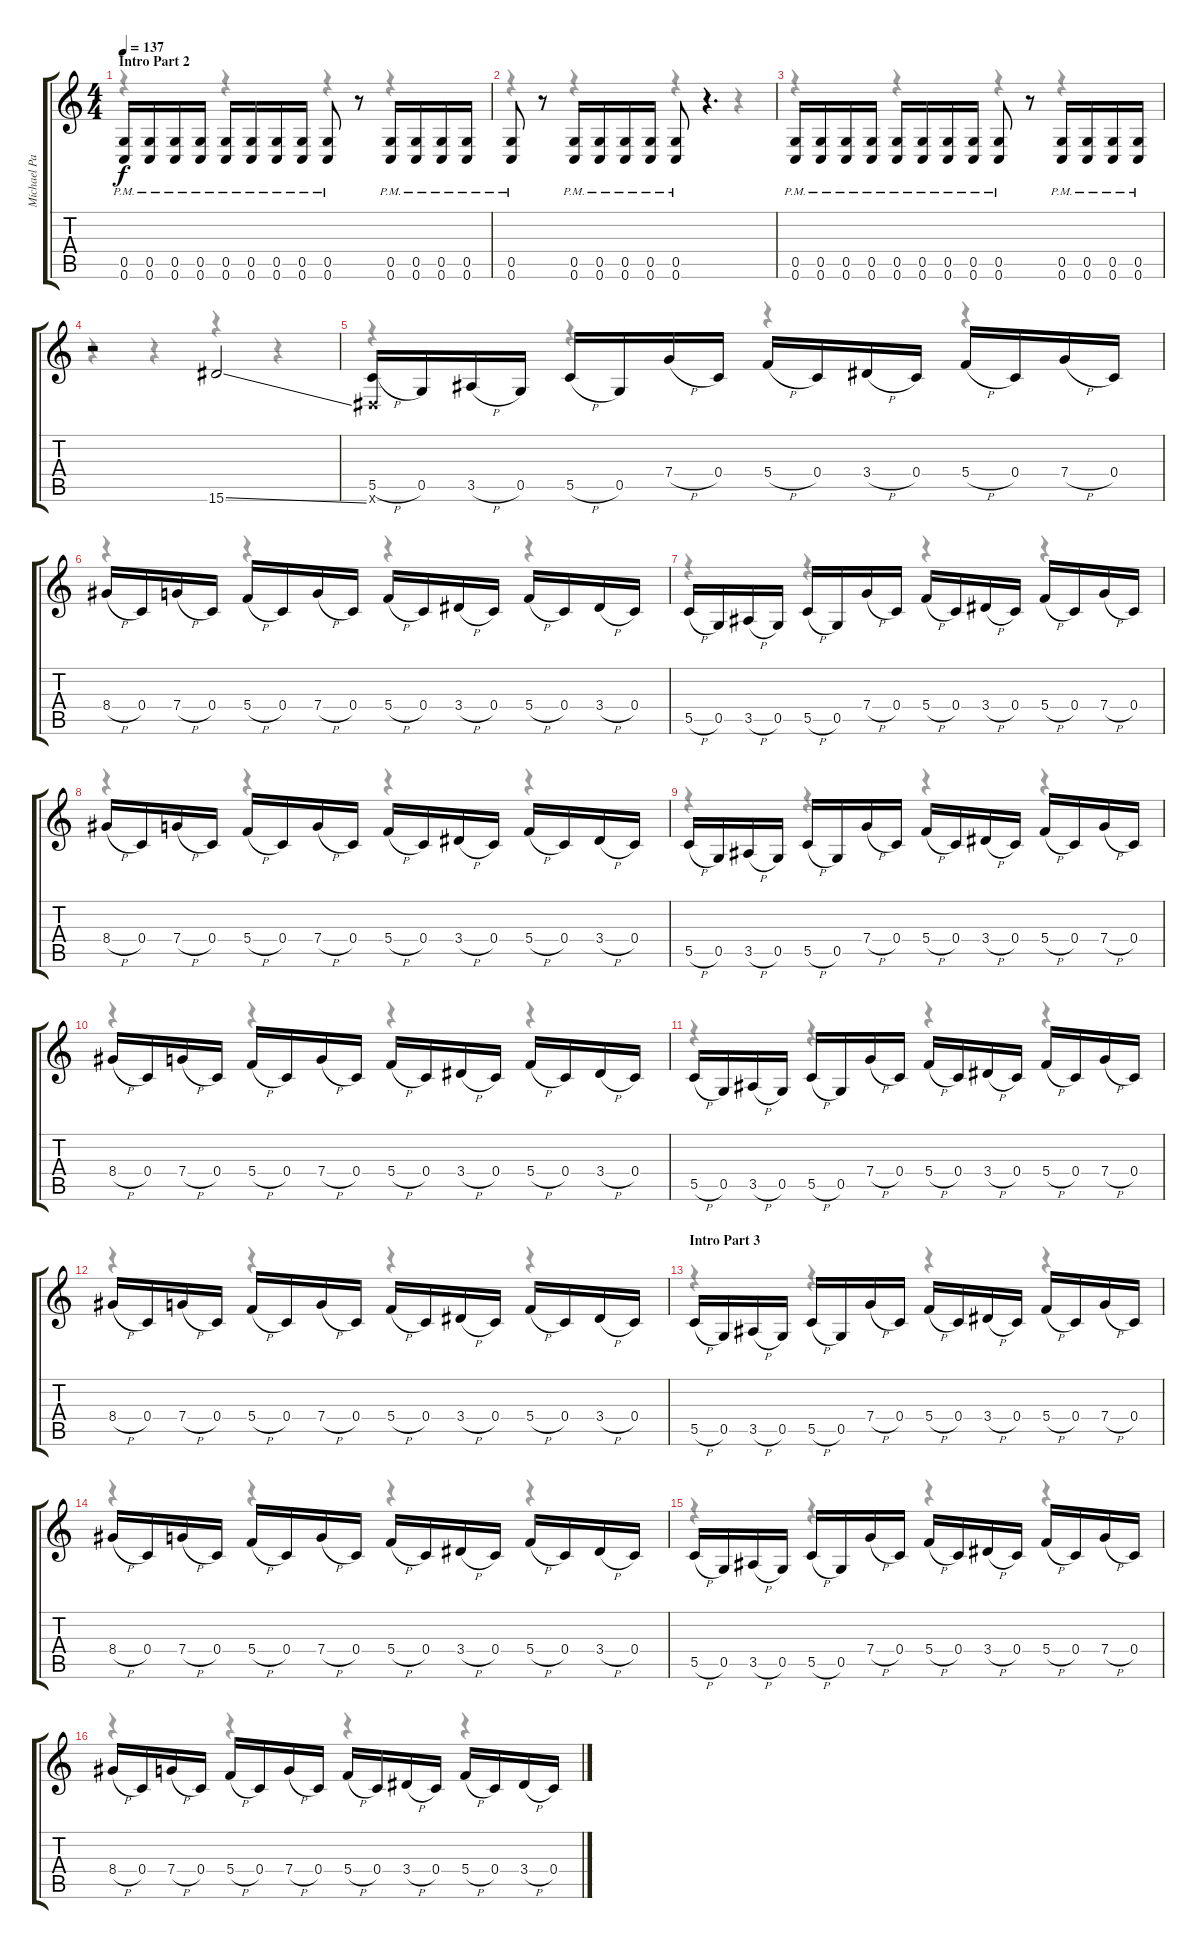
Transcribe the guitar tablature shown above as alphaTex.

\track ("Michael Padge (Rhythm Guitar) " "Michael Pa") {instrument distortionguitar}
\staff {score tabs}
\tuning (D4 A3 F3 C3 G2 C2) {hide}
\voice
\ts (4 4)
\section ("" "Intro Part 2")
\tempo 137
\clef g2
\ks c
(0.5{pm} 0.6{pm}).16{dy f} (0.5{pm} 0.6{pm}).16 (0.5{pm} 0.6{pm}).16 (0.5{pm} 0.6{pm}).16 (0.5{pm} 0.6{pm}).16 (0.5{pm} 0.6{pm}).16 (0.5{pm} 0.6{pm}).16 (0.5{pm} 0.6{pm}).16 (0.5{pm} 0.6{pm}).8 r.8 (0.5{pm} 0.6{pm}).16 (0.5{pm} 0.6{pm}).16 (0.5{pm} 0.6{pm}).16 (0.5{pm} 0.6{pm}).16 |
(0.5{pm} 0.6{pm}).8 r.8 (0.5{pm} 0.6{pm}).16 (0.5{pm} 0.6{pm}).16 (0.5{pm} 0.6{pm}).16 (0.5{pm} 0.6{pm}).16 (0.5{pm} 0.6{pm}).8 r.4{d} |
(0.5{pm} 0.6{pm}).16 (0.5{pm} 0.6{pm}).16 (0.5{pm} 0.6{pm}).16 (0.5{pm} 0.6{pm}).16 (0.5{pm} 0.6{pm}).16 (0.5{pm} 0.6{pm}).16 (0.5{pm} 0.6{pm}).16 (0.5{pm} 0.6{pm}).16 (0.5{pm} 0.6{pm}).8 r.8 (0.5{pm} 0.6{pm}).16 (0.5{pm} 0.6{pm}).16 (0.5{pm} 0.6{pm}).16 (0.5{pm} 0.6{pm}).16 |
r.2 15.6{ss}.2 |
(5.5{h} 3.6{x}).16 0.5.16 3.5{h}.16 0.5.16 5.5{h}.16 0.5.16 7.4{h}.16 0.4.16 5.4{h}.16 0.4.16 3.4{h}.16 0.4.16 5.4{h}.16 0.4.16 7.4{h}.16 0.4.16 |
8.4{h}.16 0.4.16 7.4{h}.16 0.4.16 5.4{h}.16 0.4.16 7.4{h}.16 0.4.16 5.4{h}.16 0.4.16 3.4{h}.16 0.4.16 5.4{h}.16 0.4.16 3.4{h}.16 0.4.16 |
5.5{h}.16 0.5.16 3.5{h}.16 0.5.16 5.5{h}.16 0.5.16 7.4{h}.16 0.4.16 5.4{h}.16 0.4.16 3.4{h}.16 0.4.16 5.4{h}.16 0.4.16 7.4{h}.16 0.4.16 |
8.4{h}.16 0.4.16 7.4{h}.16 0.4.16 5.4{h}.16 0.4.16 7.4{h}.16 0.4.16 5.4{h}.16 0.4.16 3.4{h}.16 0.4.16 5.4{h}.16 0.4.16 3.4{h}.16 0.4.16 |
5.5{h}.16 0.5.16 3.5{h}.16 0.5.16 5.5{h}.16 0.5.16 7.4{h}.16 0.4.16 5.4{h}.16 0.4.16 3.4{h}.16 0.4.16 5.4{h}.16 0.4.16 7.4{h}.16 0.4.16 |
8.4{h}.16 0.4.16 7.4{h}.16 0.4.16 5.4{h}.16 0.4.16 7.4{h}.16 0.4.16 5.4{h}.16 0.4.16 3.4{h}.16 0.4.16 5.4{h}.16 0.4.16 3.4{h}.16 0.4.16 |
5.5{h}.16 0.5.16 3.5{h}.16 0.5.16 5.5{h}.16 0.5.16 7.4{h}.16 0.4.16 5.4{h}.16 0.4.16 3.4{h}.16 0.4.16 5.4{h}.16 0.4.16 7.4{h}.16 0.4.16 |
8.4{h}.16 0.4.16 7.4{h}.16 0.4.16 5.4{h}.16 0.4.16 7.4{h}.16 0.4.16 5.4{h}.16 0.4.16 3.4{h}.16 0.4.16 5.4{h}.16 0.4.16 3.4{h}.16 0.4.16 |
\section ("" "Intro Part 3")
5.5{h}.16 0.5.16 3.5{h}.16 0.5.16 5.5{h}.16 0.5.16 7.4{h}.16 0.4.16 5.4{h}.16 0.4.16 3.4{h}.16 0.4.16 5.4{h}.16 0.4.16 7.4{h}.16 0.4.16 |
8.4{h}.16 0.4.16 7.4{h}.16 0.4.16 5.4{h}.16 0.4.16 7.4{h}.16 0.4.16 5.4{h}.16 0.4.16 3.4{h}.16 0.4.16 5.4{h}.16 0.4.16 3.4{h}.16 0.4.16 |
5.5{h}.16 0.5.16 3.5{h}.16 0.5.16 5.5{h}.16 0.5.16 7.4{h}.16 0.4.16 5.4{h}.16 0.4.16 3.4{h}.16 0.4.16 5.4{h}.16 0.4.16 7.4{h}.16 0.4.16 |
8.4{h}.16 0.4.16 7.4{h}.16 0.4.16 5.4{h}.16 0.4.16 7.4{h}.16 0.4.16 5.4{h}.16 0.4.16 3.4{h}.16 0.4.16 5.4{h}.16 0.4.16 3.4{h}.16 0.4.16
\voice
\clef g2
\ottava regular
\simile none
\ks c
r.4{dy f} r.4 r.4 r.4 |
r.4 r.4 r.4 r.4 |
r.4 r.4 r.4 r.4 |
r.4 r.4 r.4 r.4 |
r.4 r.4 r.4 r.4 |
r.4 r.4 r.4 r.4 |
r.4 r.4 r.4 r.4 |
r.4 r.4 r.4 r.4 |
r.4 r.4 r.4 r.4 |
r.4 r.4 r.4 r.4 |
r.4 r.4 r.4 r.4 |
r.4 r.4 r.4 r.4 |
r.4 r.4 r.4 r.4 |
r.4 r.4 r.4 r.4 |
r.4 r.4 r.4 r.4 |
r.4 r.4 r.4 r.4
